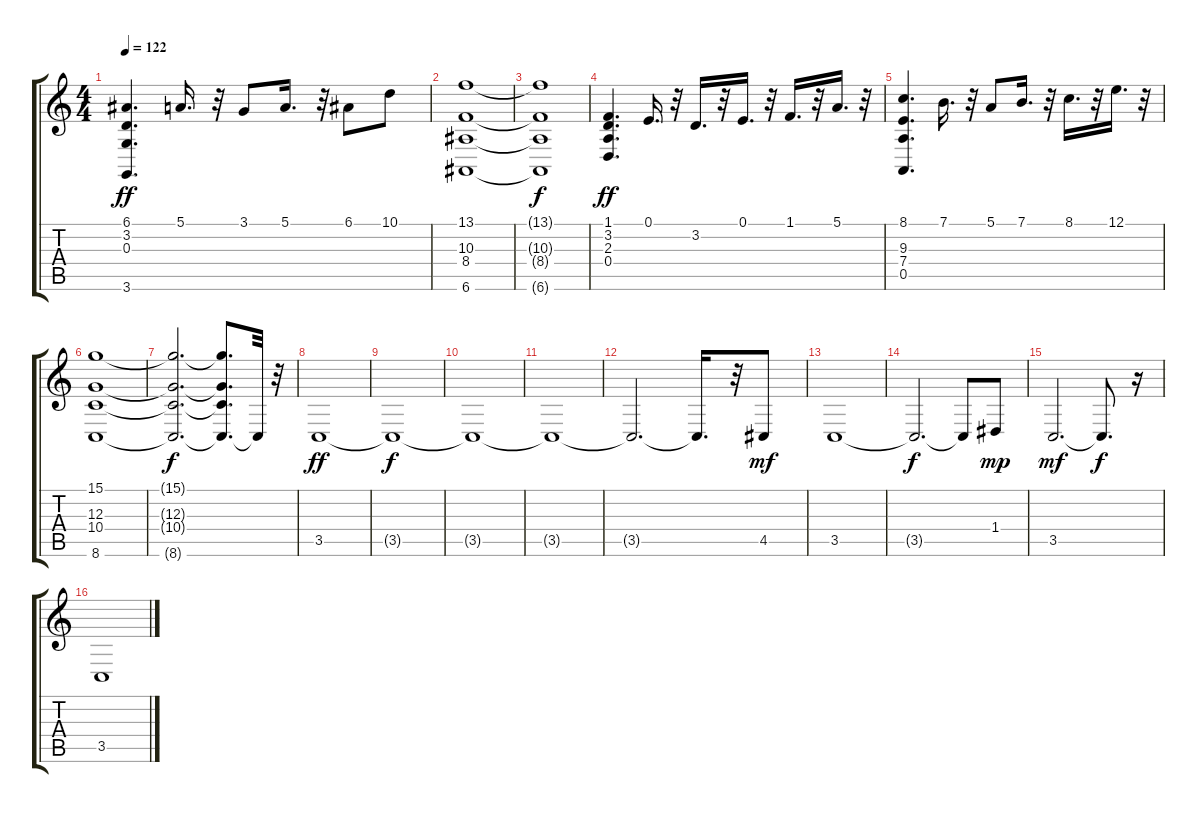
\track "" {instrument stringensemble1}
\staff {score tabs}
\tuning (E4 B3 G3 D3 A2 E2) {hide}
\ts (4 4)
\tempo 122
\clef g2
\ks c
(6.1 3.2 0.3 3.6).4{d dy ff} 5.1.16{d} r.32 3.1.8 5.1.16{d} r.32 6.1.8 10.1.8 |
(13.1 10.3 8.4 6.6).1 |
(13.1{t} 10.3{t} 8.4{t} 6.6{t}).1{dy f} |
(1.1 3.2 2.3 0.4).4{d dy ff} 0.1.16{d} r.32 3.2.16{d} r.32 0.1.16{d} r.32 1.1.16{d} r.32 5.1.16{d} r.32 |
(8.1 9.3 7.4 0.5).4{d} 7.1.16{d} r.32 5.1.8 7.1.16{d} r.32 8.1.16{d} r.32 12.1.16{d} r.32 |
(15.1 12.3 10.4 8.6).1 |
(15.1{t} 12.3{t} 10.4{t} 8.6{t}).2{d dy f} (15.1{t} 12.3{t} 10.4{t} 8.6{t}).8{d} 8.6{t}.32 r.32 |
3.5.1{dy ff} |
3.5{t}.1{dy f} |
3.5{t}.1 |
3.5{t}.1 |
3.5{t}.2{d} 3.5{t}.16{d} r.32 4.5.8{dy mf} |
3.5.1 |
3.5{t}.2{d dy f} 3.5{t}.8 1.4.8{dy mp} |
3.5.2{d dy mf} 3.5{t}.8{d dy f} r.16 |
3.5.1
